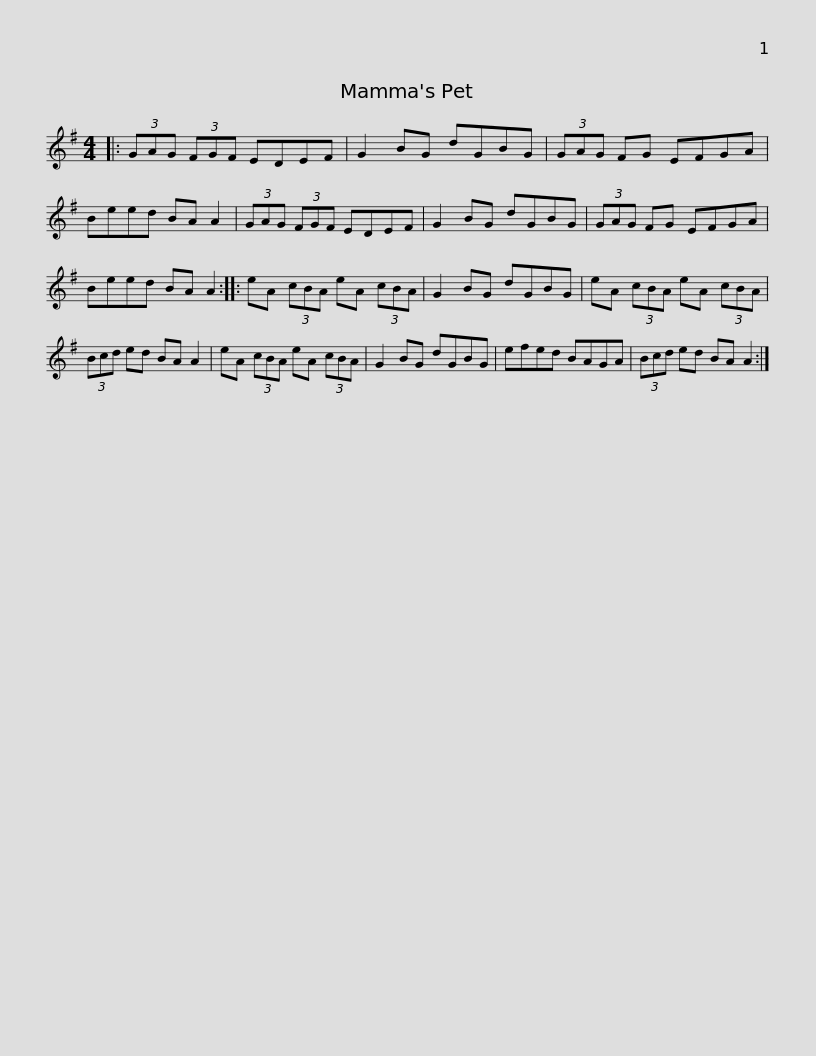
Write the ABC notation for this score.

X:1
L:1/8
M:4/4
I:linebreak $
K:G
V:1 treble
V:1
|: (3GAG (3FGF EDEF | G2 BG dGBG | (3GAG FG EFGA | Beed BA A2 | (3GAG (3FGF EDEF |$ %5
 G2 BG dGBG | (3GAG FG EFGA | Beed BA A2 :: eA (3cBA eA (3cBA | G2 BG dGBG |$ %10
 eA (3cBA eA (3cBA | (3Bcd ed BA A2 | eA (3cBA eA (3cBA | G2 BG dGBG | efed BAGA |$ %15
 (3Bcd ed BA A2 :| %16
